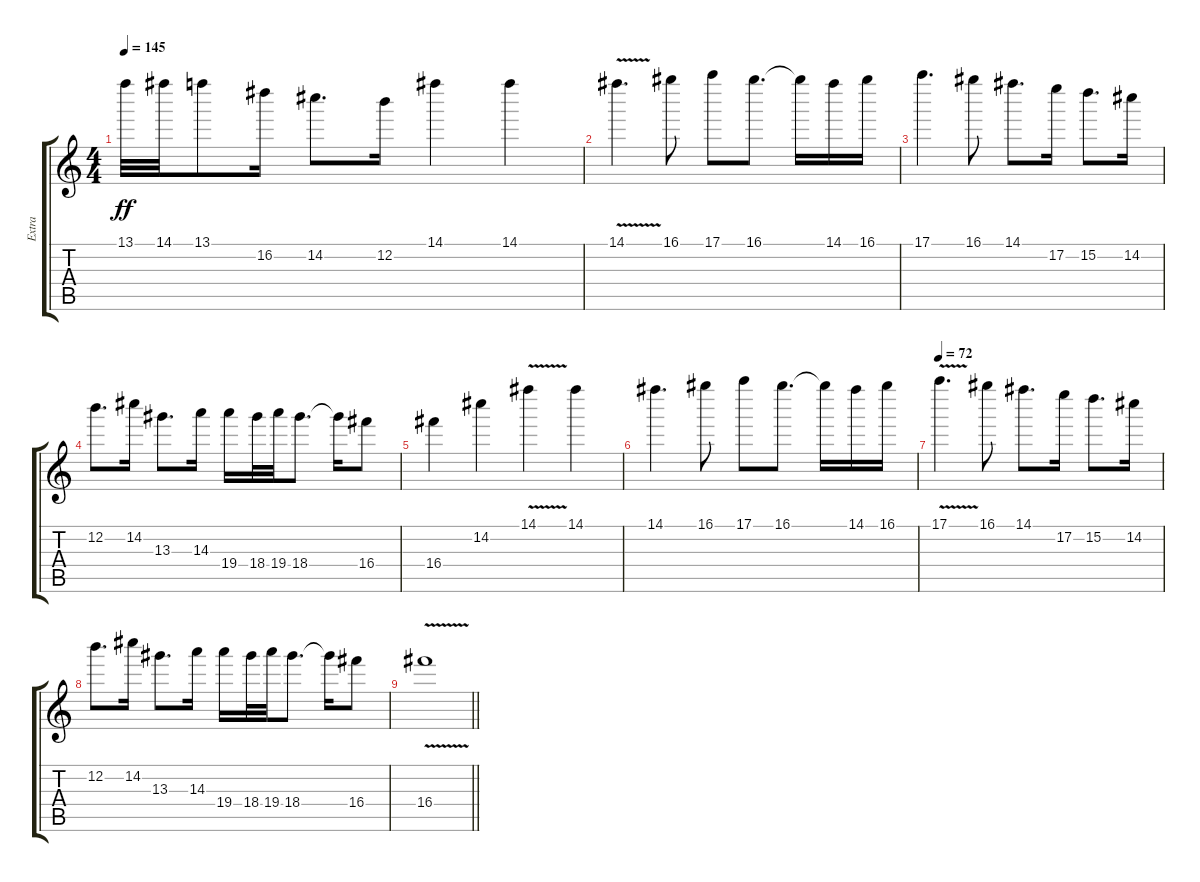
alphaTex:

\track ("Extra" "Extra") {instrument overdrivenguitar}
\staff {score tabs}
\tuning (E5 B4 G4 D4 A3 E3) {hide}
\ts (4 4)
\tempo 145
\clef g2
\ks c
13.1.32{dy ff} 14.1.32 13.1.8 16.2.16 14.2.8{d} 12.2.16 14.1.4 14.1.4 |
14.1{v}.4{d} 16.1.8 17.1.8 16.1.8{d} 16.1{t}.16 14.1.16 16.1.16 |
17.1.4{d} 16.1.8 14.1.8{d} 17.2.16 15.2.8{d} 14.2.16 |
12.2.8{d} 14.2.16 13.3.8{d} 14.3.16 19.4.16 18.4.32 19.4.32 18.4.8{d} 18.4{t}.16 16.4.8 |
16.4.4 14.2.4 14.1{v}.4 14.1.4 |
14.1.4{d} 16.1.8 17.1.8 16.1.8{d} 16.1{t}.16 14.1.16 16.1.16 |
\tempo 72
17.1{v}.4{d} 16.1.8 14.1.8{d} 17.2.16 15.2.8{d} 14.2.16 |
12.2.8{d} 14.2.16 13.3.8{d} 14.3.16 19.4.16 18.4.32 19.4.32 18.4.8{d} 18.4{t}.16 16.4.8 |
\barLineRight lightlight
16.4{v}.1
